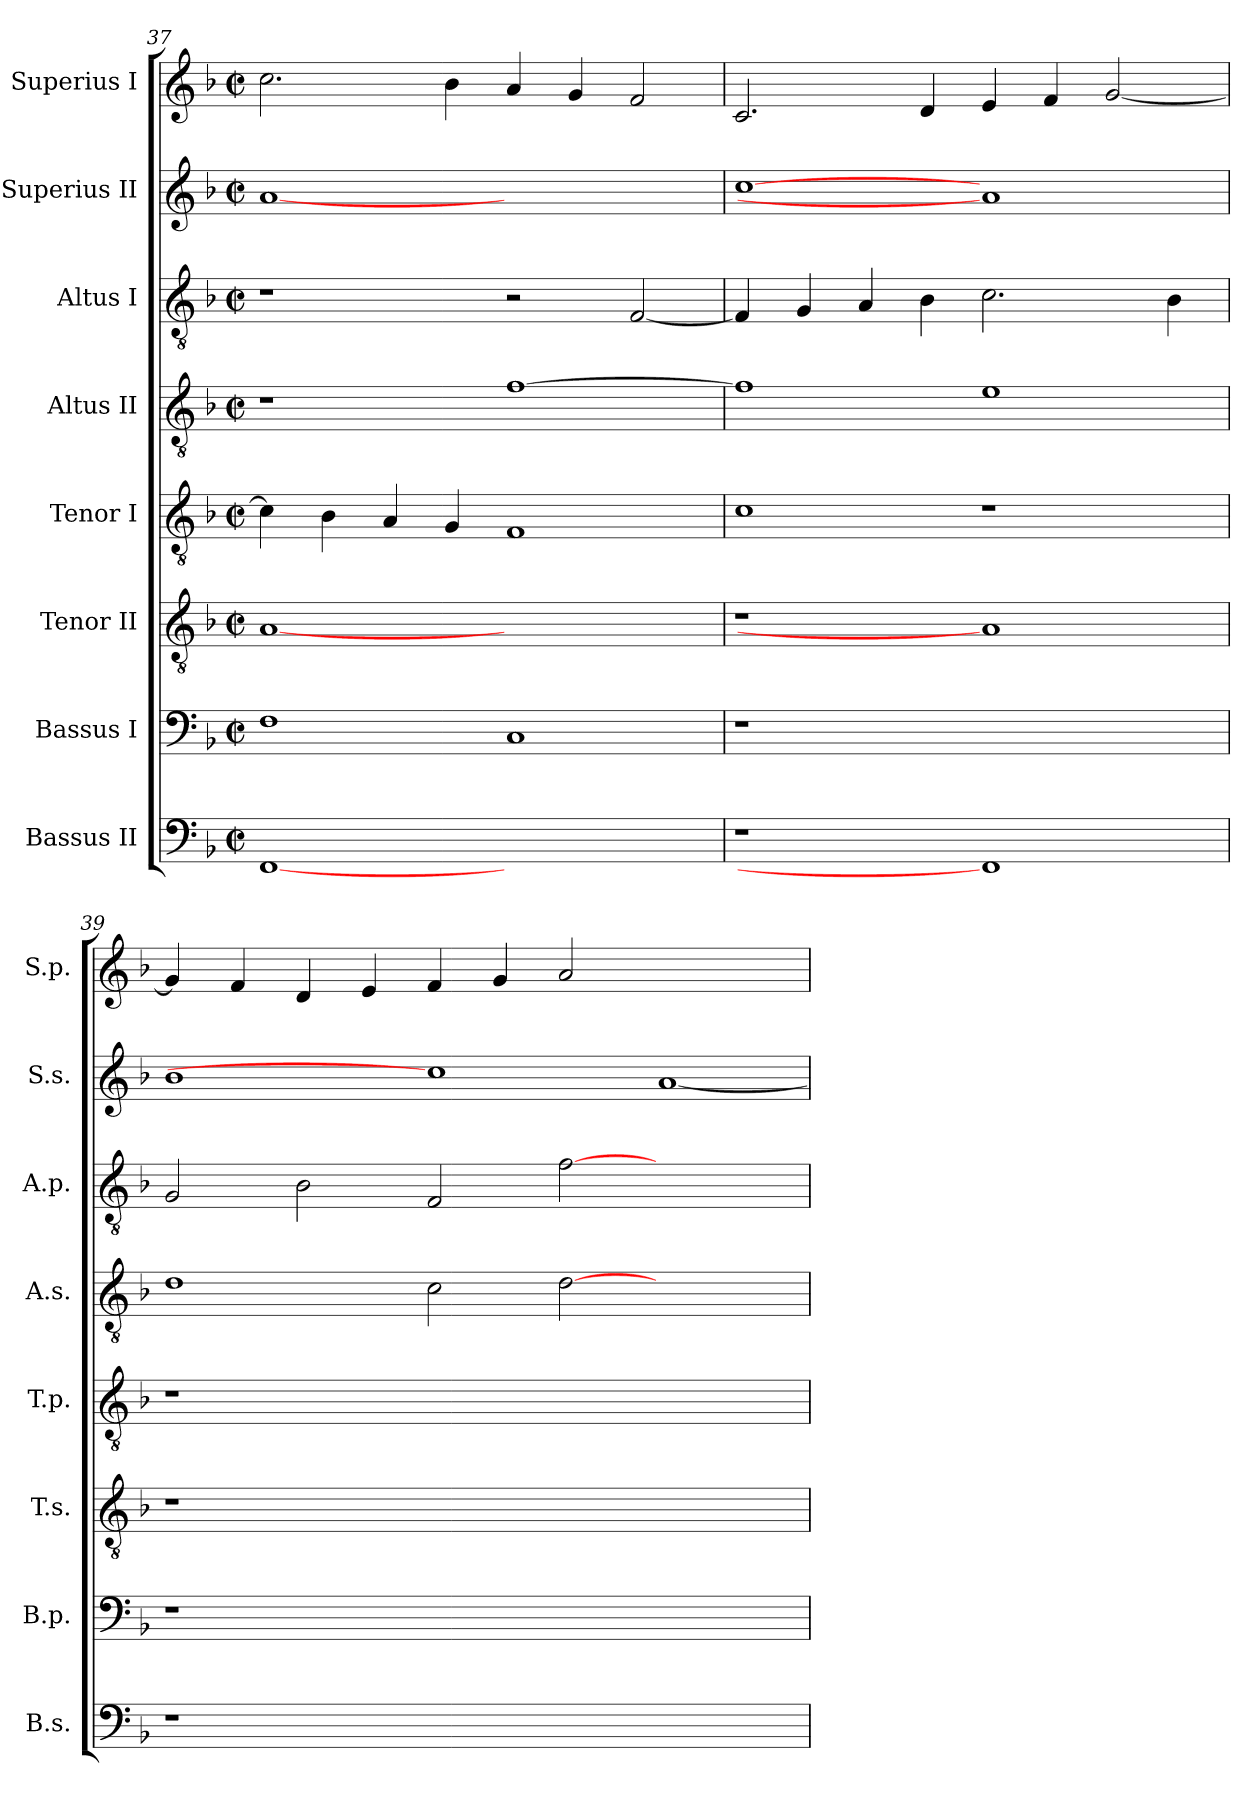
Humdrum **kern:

**kern	**kern	**kern	**kern	**kern	**kern	**kern	**kern
*part8	*part7	*part6	*part5	*part4	*part3	*part2	*part1
*staff8	*staff7	*staff6	*staff5	*staff4	*staff3	*staff2	*staff1
*I"Bassus II	*I"Bassus I	*I"Tenor II	*I"Tenor I	*I"Altus II	*I"Altus I	*I"Superius II	*I"Superius I
*I'B.s.	*I'B.p.	*I'T.s.	*I'T.p.	*I'A.s.	*I'A.p.	*I'S.s.	*I'S.p.
*clefF4	*clefF4	*clefGv2	*clefGv2	*clefGv2	*clefGv2	*clefG2	*clefG2
*	*	*ITrd7c12	*ITrd7c12	*ITrd7c12	*ITrd7c12	*	*
*k[b-]	*k[b-]	*k[b-]	*k[b-]	*k[b-]	*k[b-]	*k[b-]	*k[b-]
*F:	*F:	*F:	*F:	*F:	*F:	*F:	*F:
*M2/2	*M2/2	*M2/2	*M2/2	*M2/2	*M2/2	*M2/2	*M2/2
*met(c|)	*met(c|)	*met(c|)	*met(c|)	*met(c|)	*met(c|)	*met(c|)	*met(c|)
=37	=37	=37	=37	=37	=37	=37	=37
[1FFi	1Fi	[1AAi	4Ci\]	1r	1r	[1ai	2.cci\
.	.	.	4BB-i\	.	.	.	.
.	.	.	4AAi/	.	.	.	.
.	.	.	4GGi/	.	.	.	4b-i\
1ryy	1Ci	1ryy	1FFi	[>1Fi	2r	1ryy	4ai/
.	.	.	.	.	.	.	4gi/
.	.	.	.	.	[<2FFi/	.	2fi/
!!LO:PB:g=z
=38	=38	=38	=38	=38	=38	=38	=38
!LO:N:vis=1	!LO:N:vis=1	!LO:N:vis=1	!	!	!	!	!
1r	1r	1r	1Ci	1Fi]	4FFi/]	[1cci	2.ci/
.	.	.	.	.	4GGi/	.	.
.	.	.	.	.	4AAi/	.	.
.	.	.	.	.	4BB-i\	.	4di/
1FFi]	1ryy	1AAi]	1r	1Ei	2.Ci\	1ai]	4ei/
.	.	.	.	.	.	.	4fi/
.	.	.	.	.	.	.	[<2gi/
.	.	.	.	.	4BB-i\	.	.
=39	=39	=39	=39	=39	=39	=39	=39
!LO:N:vis=1	!LO:N:vis=1	!LO:N:vis=1	!LO:N:vis=1	!	!	!	!
1r	1r	1r	1r	1Di	2GGi/	1b-i	4gi/]
.	.	.	.	.	.	.	4fi/
.	.	.	.	.	2BB-i\	.	4di/
.	.	.	.	.	.	.	4ei/
0ryy	0ryy	0ryy	0ryy	2Ci\	2FFi/	1cci]	4fi/
.	.	.	.	.	.	.	4gi/
.	.	.	.	[>2Di\	[>2Fi\	.	2ai/
.	.	.	.	1ryy	1ryy	[<1ai	1ryy
=	=	=	=	=	=	=	=
*-	*-	*-	*-	*-	*-	*-	*-
